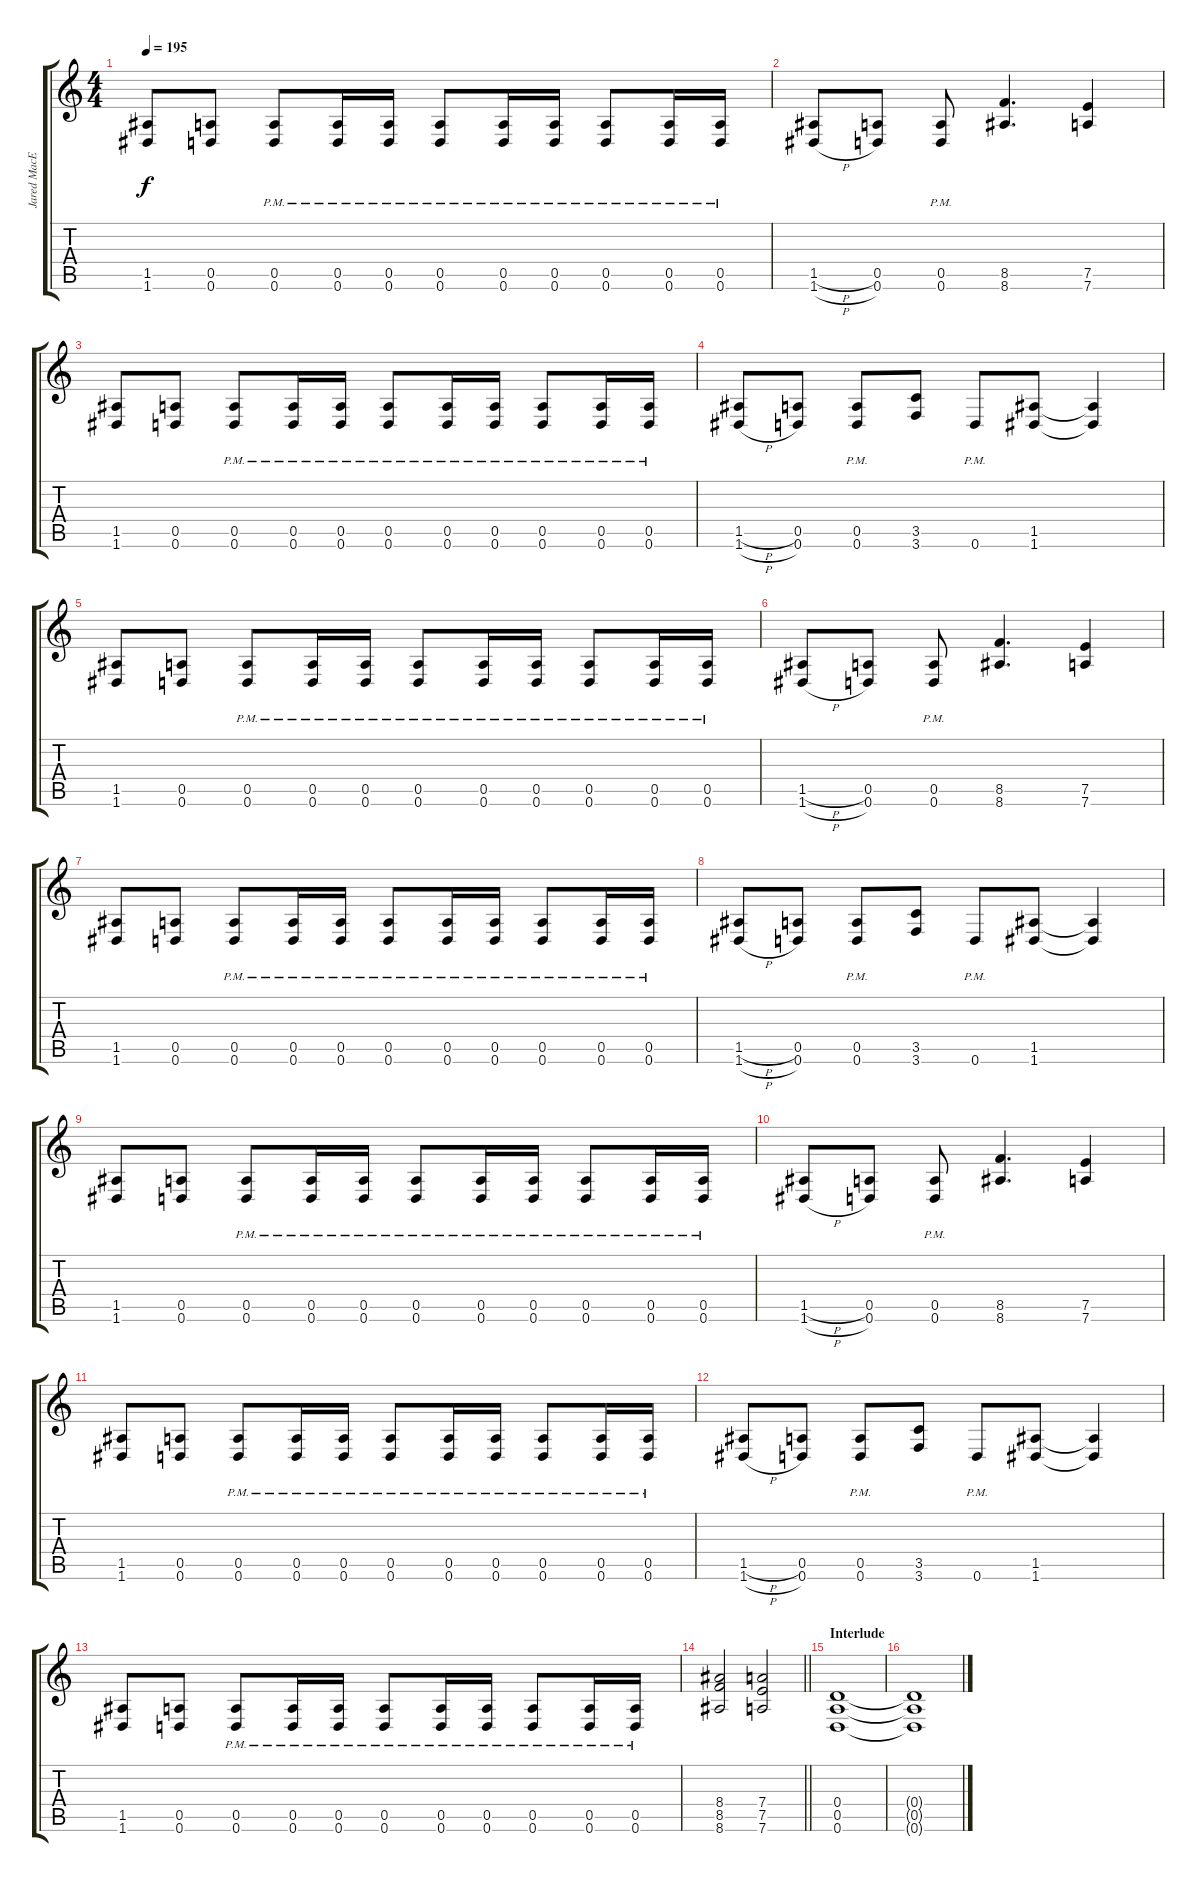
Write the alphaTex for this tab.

\track ("Jared MacEachern" "Jared MacE") {instrument distortionguitar}
\staff {score tabs}
\tuning (E4 B3 G3 D3 A2 D2) {hide}
\ts (4 4)
\tempo 195
\clef g2
\ks c
(1.5 1.6).8{dy f} (0.5 0.6).8 (0.5{pm} 0.6{pm}).8 (0.5{pm} 0.6{pm}).16 (0.5{pm} 0.6{pm}).16 (0.5{pm} 0.6{pm}).8 (0.5{pm} 0.6{pm}).16 (0.5{pm} 0.6{pm}).16 (0.5{pm} 0.6{pm}).8 (0.5{pm} 0.6{pm}).16 (0.5{pm} 0.6{pm}).16 |
(1.5{h} 1.6{h}).8 (0.5 0.6).8 (0.5{pm} 0.6{pm}).8 (8.5 8.6).4{d} (7.5 7.6).4 |
(1.5 1.6).8 (0.5 0.6).8 (0.5{pm} 0.6{pm}).8 (0.5{pm} 0.6{pm}).16 (0.5{pm} 0.6{pm}).16 (0.5{pm} 0.6{pm}).8 (0.5{pm} 0.6{pm}).16 (0.5{pm} 0.6{pm}).16 (0.5{pm} 0.6{pm}).8 (0.5{pm} 0.6{pm}).16 (0.5{pm} 0.6{pm}).16 |
(1.5{h} 1.6{h}).8 (0.5 0.6).8 (0.5{pm} 0.6{pm}).8 (3.5 3.6).8 0.6{pm}.8 (1.5 1.6).8 (1.5{t} 1.6{t}).4 |
(1.5 1.6).8 (0.5 0.6).8 (0.5{pm} 0.6{pm}).8 (0.5{pm} 0.6{pm}).16 (0.5{pm} 0.6{pm}).16 (0.5{pm} 0.6{pm}).8 (0.5{pm} 0.6{pm}).16 (0.5{pm} 0.6{pm}).16 (0.5{pm} 0.6{pm}).8 (0.5{pm} 0.6{pm}).16 (0.5{pm} 0.6{pm}).16 |
(1.5{h} 1.6{h}).8 (0.5 0.6).8 (0.5{pm} 0.6{pm}).8 (8.5 8.6).4{d} (7.5 7.6).4 |
(1.5 1.6).8 (0.5 0.6).8 (0.5{pm} 0.6{pm}).8 (0.5{pm} 0.6{pm}).16 (0.5{pm} 0.6{pm}).16 (0.5{pm} 0.6{pm}).8 (0.5{pm} 0.6{pm}).16 (0.5{pm} 0.6{pm}).16 (0.5{pm} 0.6{pm}).8 (0.5{pm} 0.6{pm}).16 (0.5{pm} 0.6{pm}).16 |
(1.5{h} 1.6{h}).8 (0.5 0.6).8 (0.5{pm} 0.6{pm}).8 (3.5 3.6).8 0.6{pm}.8 (1.5 1.6).8 (1.5{t} 1.6{t}).4 |
(1.5 1.6).8 (0.5 0.6).8 (0.5{pm} 0.6{pm}).8 (0.5{pm} 0.6{pm}).16 (0.5{pm} 0.6{pm}).16 (0.5{pm} 0.6{pm}).8 (0.5{pm} 0.6{pm}).16 (0.5{pm} 0.6{pm}).16 (0.5{pm} 0.6{pm}).8 (0.5{pm} 0.6{pm}).16 (0.5{pm} 0.6{pm}).16 |
(1.5{h} 1.6{h}).8 (0.5 0.6).8 (0.5{pm} 0.6{pm}).8 (8.5 8.6).4{d} (7.5 7.6).4 |
(1.5 1.6).8 (0.5 0.6).8 (0.5{pm} 0.6{pm}).8 (0.5{pm} 0.6{pm}).16 (0.5{pm} 0.6{pm}).16 (0.5{pm} 0.6{pm}).8 (0.5{pm} 0.6{pm}).16 (0.5{pm} 0.6{pm}).16 (0.5{pm} 0.6{pm}).8 (0.5{pm} 0.6{pm}).16 (0.5{pm} 0.6{pm}).16 |
(1.5{h} 1.6{h}).8 (0.5 0.6).8 (0.5{pm} 0.6{pm}).8 (3.5 3.6).8 0.6{pm}.8 (1.5 1.6).8 (1.5{t} 1.6{t}).4 |
(1.5 1.6).8 (0.5 0.6).8 (0.5{pm} 0.6{pm}).8 (0.5{pm} 0.6{pm}).16 (0.5{pm} 0.6{pm}).16 (0.5{pm} 0.6{pm}).8 (0.5{pm} 0.6{pm}).16 (0.5{pm} 0.6{pm}).16 (0.5{pm} 0.6{pm}).8 (0.5{pm} 0.6{pm}).16 (0.5{pm} 0.6{pm}).16 |
\barLineRight lightlight
(8.4 8.5 8.6).2 (7.4 7.5 7.6).2 |
\section ("" "Interlude")
(0.4 0.5 0.6).1 |
(0.4{t} 0.5{t} 0.6{t}).1
